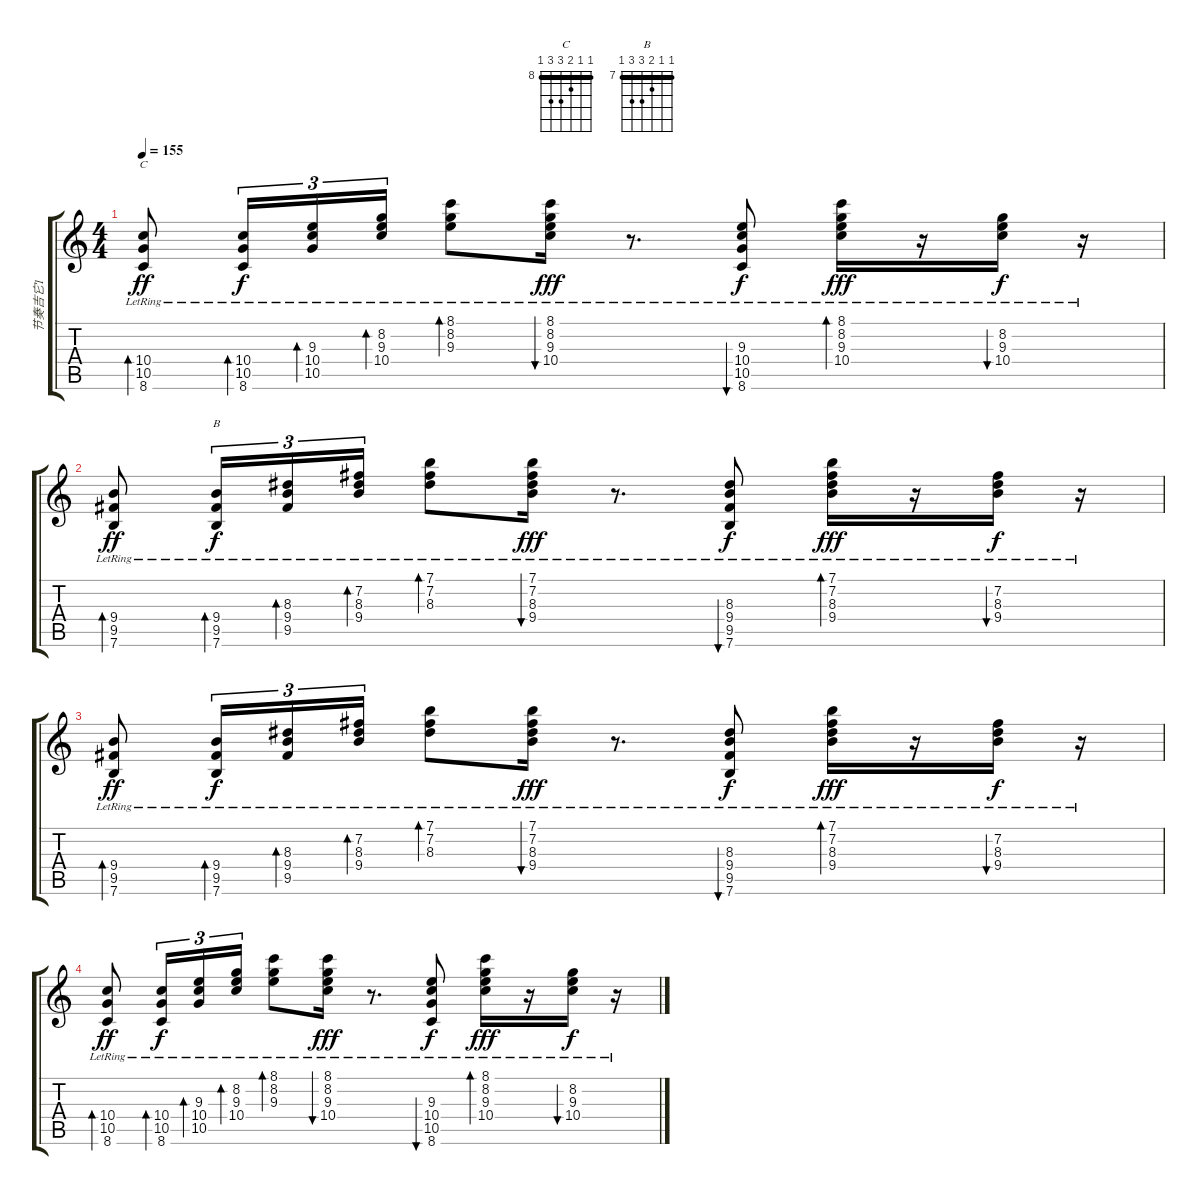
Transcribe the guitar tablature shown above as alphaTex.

\track ("节奏吉它1" "节奏吉它1") {instrument acousticguitarsteel}
\staff {score tabs}
\tuning (E4 B3 G3 D3 A2 E2) {hide}
\chord ("C" 8 8 9 10 10 8) {firstfret 8 barre 8}
\chord ("B" 7 7 8 9 9 7) {firstfret 7 barre 7}
\ts (4 4)
\tempo 155
\clef g2
\ks c
(10.4{lr} 10.5{lr} 8.6{lr}).8{bd 120 ch "C" dy ff} (10.4{lr} 10.5{lr} 8.6{lr}).16{tu (3 2) bd 120 dy f} (9.3{lr} 10.4{lr} 10.5{lr}).16{tu (3 2) bd 120} (8.2{lr} 9.3{lr} 10.4{lr}).16{tu (3 2) bd 120} (8.1{lr} 8.2{lr} 9.3{lr}).8{bd 120} (8.1{lr} 8.2{lr} 9.3{lr} 10.4{lr}).16{bu 120 dy fff} r.8{d} (9.3{lr} 10.4{lr} 10.5{lr} 8.6{lr}).8{bu 120 dy f} (8.1{lr} 8.2{lr} 9.3{lr} 10.4{lr}).16{bd 120 dy fff} r.16 (8.2{lr} 9.3{lr} 10.4{lr}).16{bu 120 dy f} r.16 |
(9.4{lr} 9.5{lr} 7.6{lr}).8{bd 120 dy ff} (9.4{lr} 9.5{lr} 7.6{lr}).16{tu (3 2) bd 120 ch "B" dy f} (8.3{lr} 9.4{lr} 9.5{lr}).16{tu (3 2) bd 120} (7.2{lr} 8.3{lr} 9.4{lr}).16{tu (3 2) bd 120} (7.1{lr} 7.2{lr} 8.3{lr}).8{bd 120} (7.1{lr} 7.2{lr} 8.3{lr} 9.4{lr}).16{bu 120 dy fff} r.8{d} (8.3{lr} 9.4{lr} 9.5{lr} 7.6{lr}).8{bu 120 dy f} (7.1{lr} 7.2{lr} 8.3{lr} 9.4{lr}).16{bd 120 dy fff} r.16 (7.2{lr} 8.3{lr} 9.4{lr}).16{bu 120 dy f} r.16 |
(9.4{lr} 9.5{lr} 7.6{lr}).8{bd 120 dy ff} (9.4{lr} 9.5{lr} 7.6{lr}).16{tu (3 2) bd 120 dy f} (8.3{lr} 9.4{lr} 9.5{lr}).16{tu (3 2) bd 120} (7.2{lr} 8.3{lr} 9.4{lr}).16{tu (3 2) bd 120} (7.1{lr} 7.2{lr} 8.3{lr}).8{bd 120} (7.1{lr} 7.2{lr} 8.3{lr} 9.4{lr}).16{bu 120 dy fff} r.8{d} (8.3{lr} 9.4{lr} 9.5{lr} 7.6{lr}).8{bu 120 dy f} (7.1{lr} 7.2{lr} 8.3{lr} 9.4{lr}).16{bd 120 dy fff} r.16 (7.2{lr} 8.3{lr} 9.4{lr}).16{bu 120 dy f} r.16 |
(10.4{lr} 10.5{lr} 8.6{lr}).8{bd 120 dy ff} (10.4{lr} 10.5{lr} 8.6{lr}).16{tu (3 2) bd 120 dy f} (9.3{lr} 10.4{lr} 10.5{lr}).16{tu (3 2) bd 120} (8.2{lr} 9.3{lr} 10.4{lr}).16{tu (3 2) bd 120} (8.1{lr} 8.2{lr} 9.3{lr}).8{bd 120} (8.1{lr} 8.2{lr} 9.3{lr} 10.4{lr}).16{bu 120 dy fff} r.8{d} (9.3{lr} 10.4{lr} 10.5{lr} 8.6{lr}).8{bu 120 dy f} (8.1{lr} 8.2{lr} 9.3{lr} 10.4{lr}).16{bd 120 dy fff} r.16 (8.2{lr} 9.3{lr} 10.4{lr}).16{bu 120 dy f} r.16
